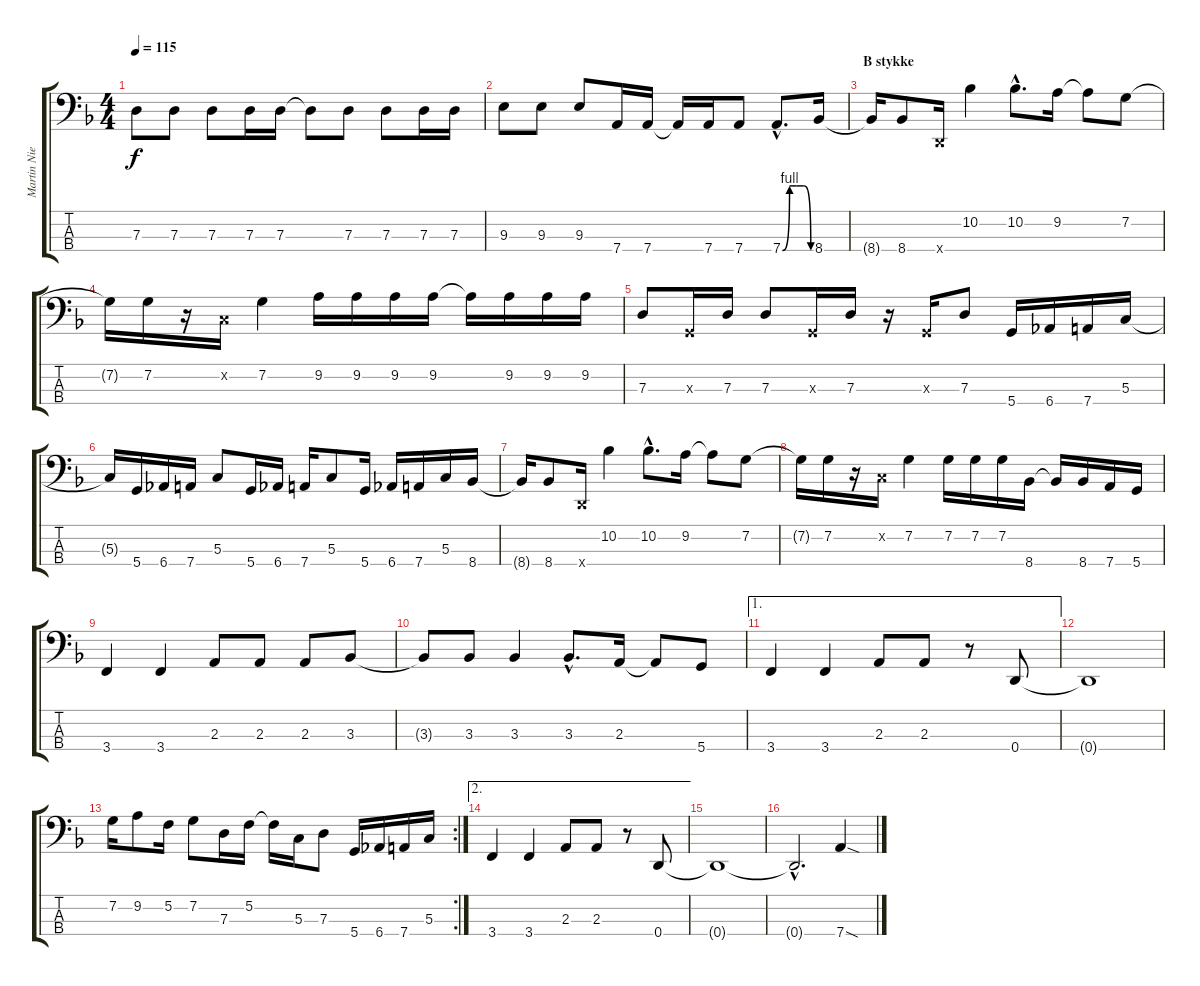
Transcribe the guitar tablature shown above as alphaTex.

\track ("Martin Nielsen (Bass)" "Martin Nie") {instrument electricbasspick}
\staff {score tabs}
\tuning (F2 C2 G1 D1) {hide}
\ts (4 4)
\tempo 115
\clef f4
\ks f
7.3.8{dy f} 7.3.8 7.3.8 7.3.16 7.3.16 7.3{t}.8 7.3.8 7.3.8 7.3.16 7.3.16 |
9.3.8 9.3.8 9.3.8 7.4.16 7.4.16 7.4{t}.16 7.4.16 7.4.8 7.4{be (custom 0 0 15 4 30 4 45 4 60 0) hac}.8{d} 8.4.16 |
\section ("" "B stykke")
8.4{t}.16 8.4.8 0.4{x}.16 10.2.4 10.2{hac}.8{d} 9.2.16 9.2{t}.8 7.2.8 |
7.2{t}.16 7.2.16 r.16 0.2{x}.16 7.2.4 9.2.16 9.2.16 9.2.16 9.2.16 9.2{t}.16 9.2.16 9.2.16 9.2.16 |
7.3.8 0.3{x}.16 7.3.16 7.3.8 0.3{x}.16 7.3.16 r.16 0.3{x}.16 7.3.8 5.4.16 6.4.16 7.4.16 5.3.16 |
5.3{t}.16 5.4.16 6.4.16 7.4.16 5.3.8 5.4.16 6.4.16 7.4.16 5.3.8 5.4.16 6.4.16 7.4.16 5.3.16 8.4.16 |
8.4{t}.16 8.4.8 0.4{x}.16 10.2.4 10.2{hac}.8{d} 9.2.16 9.2{t}.8 7.2.8 |
7.2{t}.16 7.2.16 r.16 0.2{x}.16 7.2.4 7.2.16 7.2.16 7.2.16 8.4.16 8.4{t}.16 8.4.16 7.4.16 5.4.16 |
3.4.4 3.4.4 2.3.8 2.3.8 2.3.8 3.3.8 |
3.3{t}.8 3.3.8 3.3.4 3.3{hac}.8{d} 2.3.16 2.3{t}.8 5.4.8 |
\ae 1
3.4.4 3.4.4 2.3.8 2.3.8 r.8 0.4.8 |
0.4{t}.1 |
\rc 2
7.2.16 9.2.8 5.2.16 7.2.8 7.3.16 5.2.16 5.2{t}.16 5.3.16 7.3.8 5.4.16 6.4.16 7.4.16 5.3.16 |
\ae 2
3.4.4 3.4.4 2.3.8 2.3.8 r.8 0.4.8 |
0.4{t}.1 |
0.4{hac t}.2{d} 7.4{sod}.4
